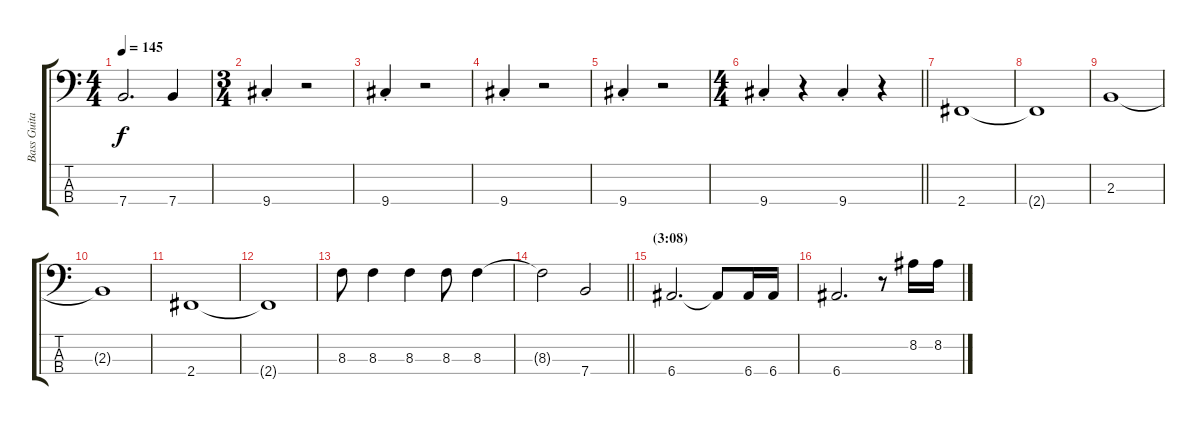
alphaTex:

\track ("Bass Guitar" "Bass Guita") {instrument electricbassfinger}
\staff {score tabs}
\tuning (G2 D2 A1 E1) {hide}
\ts (4 4)
\tempo 145
\clef f4
\ks c
7.4.2{d dy f} 7.4.4 |
\ts (3 4)
9.4{st}.4 r.2 |
9.4{st}.4 r.2 |
9.4{st}.4 r.2 |
9.4{st}.4 r.2 |
\ts (4 4)
\barLineRight lightlight
9.4{st}.4 r.4 9.4{st}.4 r.4 |
2.4.1 |
2.4{t}.1 |
2.3.1 |
2.3{t}.1 |
2.4.1 |
2.4{t}.1 |
8.3.8 8.3.4 8.3.4 8.3.8 8.3.4 |
\barLineRight lightlight
8.3{t}.2 7.4.2 |
\section ("" "(3:08)")
6.4.2{d} 6.4{t}.8 6.4.16 6.4.16 |
6.4.2{d} r.8 8.2.16 8.2.16
